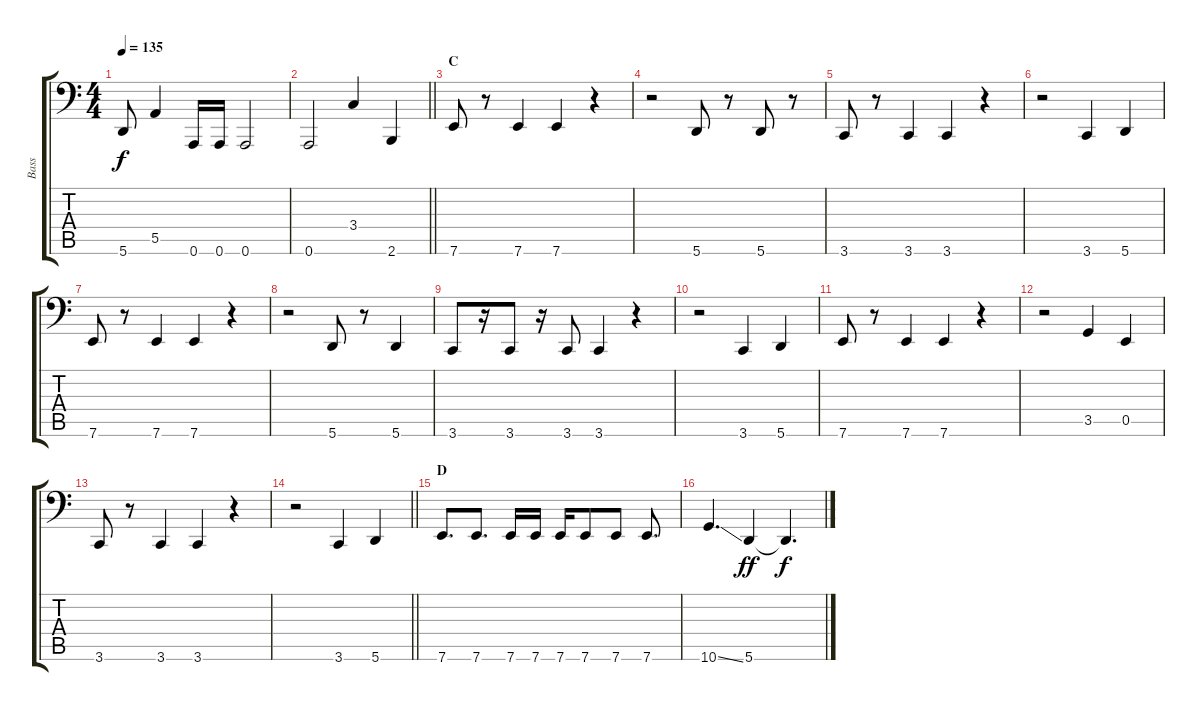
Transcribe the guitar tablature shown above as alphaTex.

\track ("Bass" "Bass") {instrument electricbassfinger}
\staff {score tabs}
\tuning (C3 G2 D2 A1 E1 A0) {hide}
\ts (4 4)
\tempo 135
\clef f4
\ks c
5.6{t}.8{dy f} 5.5.4 0.6.16 0.6.16 0.6.2 |
\barLineRight lightlight
0.6.2 3.4.4 2.6.4 |
\section ("" "C")
7.6.8 r.8 7.6.4 7.6.4 r.4 |
r.2 5.6.8 r.8 5.6.8 r.8 |
3.6.8 r.8 3.6.4 3.6.4 r.4 |
r.2 3.6.4 5.6.4 |
7.6.8 r.8 7.6.4 7.6.4 r.4 |
r.2 5.6.8 r.8 5.6.4 |
3.6.8 r.16 3.6.8 r.16 3.6.8 3.6.4 r.4 |
r.2 3.6.4 5.6.4 |
7.6.8 r.8 7.6.4 7.6.4 r.4 |
r.2 3.5.4 0.5.4 |
3.6.8 r.8 3.6.4 3.6.4 r.4 |
\barLineRight lightlight
r.2 3.6.4 5.6.4 |
\section ("" "D")
7.6.8{d} 7.6.8{d} 7.6.16 7.6.16 7.6.16 7.6.8 7.6.8 7.6.8{d} |
10.6{ss}.4{d} 5.6.4{dy ff} 5.6{t}.4{d dy f}
